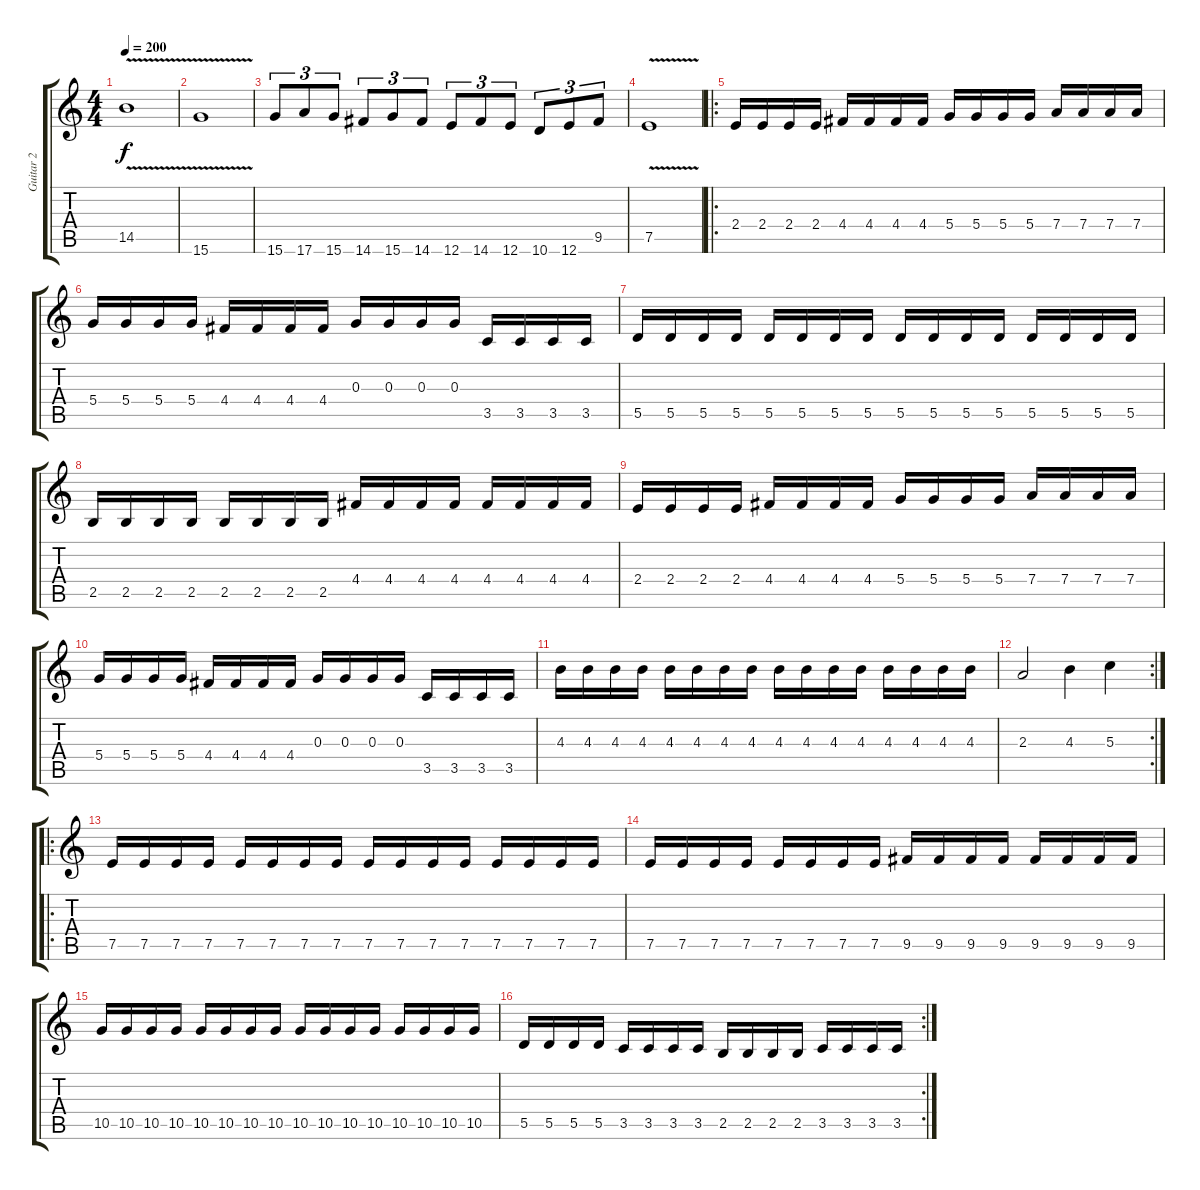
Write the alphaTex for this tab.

\track ("Guitar 2" "Guitar 2") {instrument overdrivenguitar}
\staff {score tabs}
\tuning (E4 B3 G3 D3 A2 E2) {hide}
\ts (4 4)
\tempo 200
\clef g2
\ks c
14.5{v}.1{dy f} |
15.6{v}.1 |
15.6.8{tu (3 2)} 17.6.8{tu (3 2)} 15.6.8{tu (3 2)} 14.6.8{tu (3 2)} 15.6.8{tu (3 2)} 14.6.8{tu (3 2)} 12.6.8{tu (3 2)} 14.6.8{tu (3 2)} 12.6.8{tu (3 2)} 10.6.8{tu (3 2)} 12.6.8{tu (3 2)} 9.5.8{tu (3 2)} |
7.5{v}.1 |
\ro
2.4.16 2.4.16 2.4.16 2.4.16 4.4.16 4.4.16 4.4.16 4.4.16 5.4.16 5.4.16 5.4.16 5.4.16 7.4.16 7.4.16 7.4.16 7.4.16 |
5.4.16 5.4.16 5.4.16 5.4.16 4.4.16 4.4.16 4.4.16 4.4.16 0.3.16 0.3.16 0.3.16 0.3.16 3.5.16 3.5.16 3.5.16 3.5.16 |
5.5.16 5.5.16 5.5.16 5.5.16 5.5.16 5.5.16 5.5.16 5.5.16 5.5.16 5.5.16 5.5.16 5.5.16 5.5.16 5.5.16 5.5.16 5.5.16 |
2.5.16 2.5.16 2.5.16 2.5.16 2.5.16 2.5.16 2.5.16 2.5.16 4.4.16 4.4.16 4.4.16 4.4.16 4.4.16 4.4.16 4.4.16 4.4.16 |
2.4.16 2.4.16 2.4.16 2.4.16 4.4.16 4.4.16 4.4.16 4.4.16 5.4.16 5.4.16 5.4.16 5.4.16 7.4.16 7.4.16 7.4.16 7.4.16 |
5.4.16 5.4.16 5.4.16 5.4.16 4.4.16 4.4.16 4.4.16 4.4.16 0.3.16 0.3.16 0.3.16 0.3.16 3.5.16 3.5.16 3.5.16 3.5.16 |
4.3.16 4.3.16 4.3.16 4.3.16 4.3.16 4.3.16 4.3.16 4.3.16 4.3.16 4.3.16 4.3.16 4.3.16 4.3.16 4.3.16 4.3.16 4.3.16 |
\rc 2
2.3.2 4.3.4 5.3.4 |
\ro
7.5.16 7.5.16 7.5.16 7.5.16 7.5.16 7.5.16 7.5.16 7.5.16 7.5.16 7.5.16 7.5.16 7.5.16 7.5.16 7.5.16 7.5.16 7.5.16 |
7.5.16 7.5.16 7.5.16 7.5.16 7.5.16 7.5.16 7.5.16 7.5.16 9.5.16 9.5.16 9.5.16 9.5.16 9.5.16 9.5.16 9.5.16 9.5.16 |
10.5.16 10.5.16 10.5.16 10.5.16 10.5.16 10.5.16 10.5.16 10.5.16 10.5.16 10.5.16 10.5.16 10.5.16 10.5.16 10.5.16 10.5.16 10.5.16 |
\rc 2
5.5.16 5.5.16 5.5.16 5.5.16 3.5.16 3.5.16 3.5.16 3.5.16 2.5.16 2.5.16 2.5.16 2.5.16 3.5.16 3.5.16 3.5.16 3.5.16
